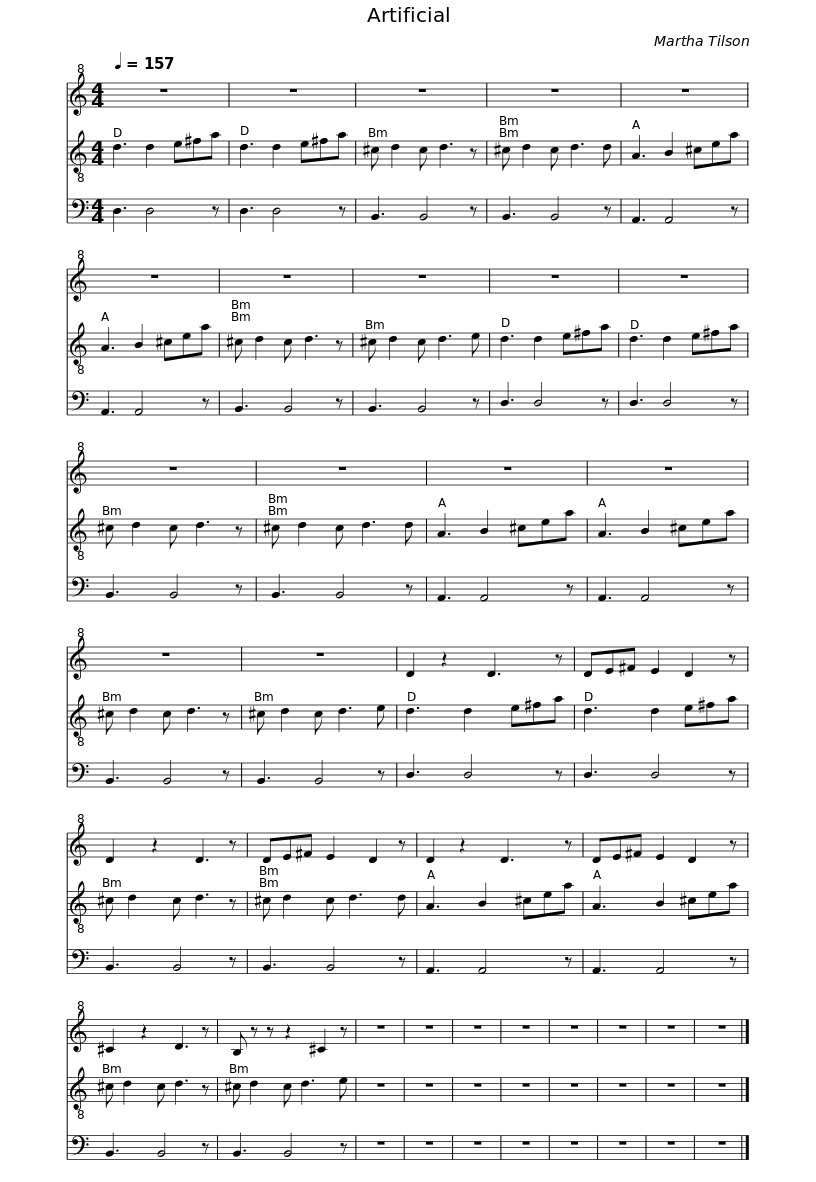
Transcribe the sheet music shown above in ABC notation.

X:1
%%score 1 2 3
L:1/8
Q:1/4=157
M:4/4
I:linebreak $
K:C
V:1 treble+8
V:2 treble-8
V:3 bass
V:1
 z8 | z8 | z8 | z8 | z8 | %5
 z8 |$ z8 | z8 | z8 | z8 | %10
 z8 | z8 | z8 |$ z8 | z8 | %15
 z8 | D2 z2 D3 z | DE^F E2 D2 z | D2 z2 D3 z |$ DE^F E2 D2 z | %20
 D2 z2 D3 z | DE^F E2 D2 z | ^C2 z2 D3 z | B, z z z2 ^C2 z | z8 | %25
 z8 |$ z8 | z8 | z8 | z8 | %30
 z8 | z8 |] %32
V:2
 d3 d2 e^fa | d3 d2 e^fa | ^c d2 c d3 z | ^c d2 c d3 d | A3 B2 ^cea | %5
 A3 B2 ^cea |$ ^c d2 c d3 z | ^c d2 c d3 e | d3 d2 e^fa | d3 d2 e^fa | %10
 ^c d2 c d3 z | ^c d2 c d3 d | A3 B2 ^cea |$ A3 B2 ^cea | ^c d2 c d3 z | %15
 ^c d2 c d3 e | d3 d2 e^fa | d3 d2 e^fa | ^c d2 c d3 z |$ ^c d2 c d3 d | %20
 A3 B2 ^cea | A3 B2 ^cea | ^c d2 c d3 z | ^c d2 c d3 e | z8 | %25
 z8 |$ z8 | z8 | z8 | z8 | %30
 z8 | z8 |] %32
V:3
 D,3 D,4 z | D,3 D,4 z | B,,3 B,,4 z | B,,3 B,,4 z | A,,3 A,,4 z | %5
 A,,3 A,,4 z |$ B,,3 B,,4 z | B,,3 B,,4 z | D,3 D,4 z | D,3 D,4 z | %10
 B,,3 B,,4 z | B,,3 B,,4 z | A,,3 A,,4 z |$ A,,3 A,,4 z | B,,3 B,,4 z | %15
 B,,3 B,,4 z | D,3 D,4 z | D,3 D,4 z | B,,3 B,,4 z |$ B,,3 B,,4 z | %20
 A,,3 A,,4 z | A,,3 A,,4 z | B,,3 B,,4 z | B,,3 B,,4 z | z8 | %25
 z8 |$ z8 | z8 | z8 | z8 | %30
 z8 | z8 |] %32
